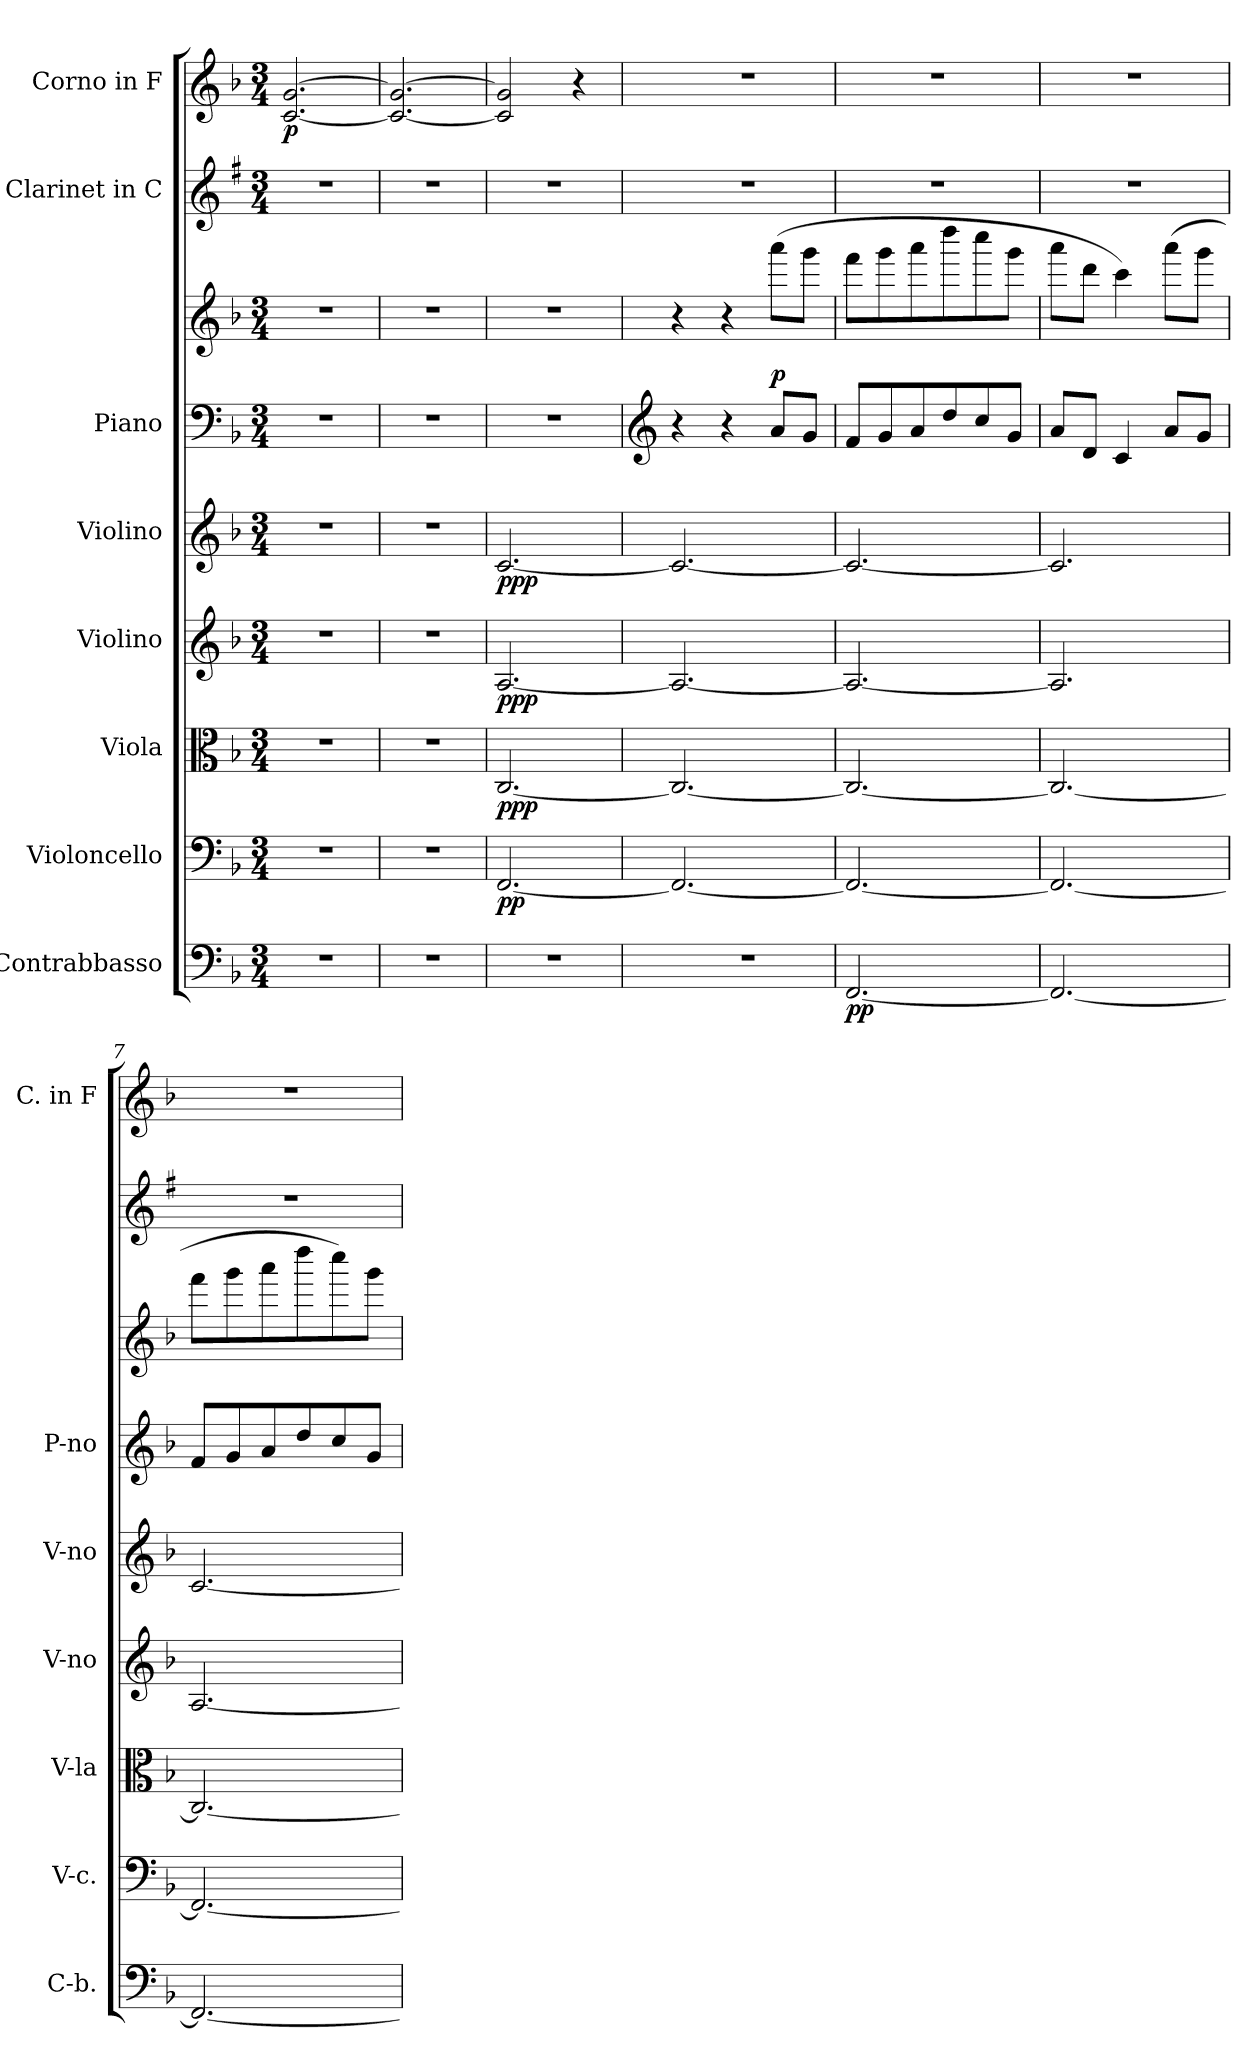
**kern	**dynam	**kern	**dynam	**kern	**dynam	**kern	**dynam	**kern	**dynam	**kern	**kern	**dynam	**kern	**kern	**dynam
*part8	*part8	*part7	*part7	*part6	*part6	*part5	*part5	*part4	*part4	*part3	*part3	*part3	*part2	*part1	*part1
*staff9	*staff9	*staff8	*staff8	*staff7	*staff7	*staff6	*staff6	*staff5	*staff5	*staff4	*staff3	*staff3/4	*staff2	*staff1	*staff1
*I"Contrabbasso	*	*I"Violoncello	*	*I"Viola	*	*I"Violino	*	*I"Violino	*	*I"Piano	*	*	*I"Clarinet in C	*I"Corno in F	*
*I'C-b.	*	*I'V-c.	*	*I'V-la	*	*I'V-no	*	*I'V-no	*	*I'P-no	*	*	*	*I'C. in F	*
*clefF4	*	*clefF4	*	*clefC3	*	*clefG2	*	*clefG2	*	*clefF4	*clefG2	*	*clefG2	*clefG2	*
*ITrd7c12	*	*	*	*	*	*	*	*	*	*	*	*	*ITrd1c2	*ITrd4c7	*
*k[b-]	*	*k[b-]	*	*k[b-]	*	*k[b-]	*	*k[b-]	*	*k[b-]	*k[b-]	*	*k[b-]	*k[b-e-]	*
*M3/4	*	*M3/4	*	*M3/4	*	*M3/4	*	*M3/4	*	*M3/4	*M3/4	*	*M3/4	*M3/4	*
*MM85	*	*MM85	*	*MM85	*	*MM85	*	*MM85	*	*MM85	*MM85	*	*MM85	*MM85	*
=1	=1	=1	=1	=1	=1	=1	=1	=1	=1	=1	=1	=1	=1	=1	=1
!	!	!	!	!	!	!	!	!	!	!	!	!	!	!	!LO:DY:b
2.r	.	2.r	.	2.r	.	2.r	.	2.r	.	2.r	2.r	.	2.r	[2.F/ [2.c/	p
=2	=2	=2	=2	=2	=2	=2	=2	=2	=2	=2	=2	=2	=2	=2	=2
2.r	.	2.r	.	2.r	.	2.r	.	2.r	.	2.r	2.r	.	2.r	2.F/_ 2.c/_	.
=3	=3	=3	=3	=3	=3	=3	=3	=3	=3	=3	=3	=3	=3	=3	=3
!	!	!	!LO:DY:b	!	!LO:DY:b	!	!LO:DY:b	!	!LO:DY:b	!	!	!	!	!	!
2.r	.	[2.FF/	pp	[2.C/	ppp	[2.A/	ppp	[2.c/	ppp	2.r	2.r	.	2.r	2F/] 2c/]	.
.	.	.	.	.	.	.	.	.	.	.	.	.	.	4r	.
=4	=4	=4	=4	=4	=4	=4	=4	=4	=4	=4	=4	=4	=4	=4	=4
*	*	*	*	*	*	*	*	*	*	*clefG2	*	*	*	*	*
2.r	.	2.FF/_	.	2.C/_	.	2.A/_	.	2.c/_	.	4r	4r	.	2.r	2.r	.
.	.	.	.	.	.	.	.	.	.	4r	4r	.	.	.	.
!	!	!	!	!	!	!	!	!	!	!	!	!LO:DY:a=2	!	!	!
.	.	.	.	.	.	.	.	.	.	8a/L	(8aaa\L	p	.	.	.
.	.	.	.	.	.	.	.	.	.	8g/J	8ggg\J	.	.	.	.
=5	=5	=5	=5	=5	=5	=5	=5	=5	=5	=5	=5	=5	=5	=5	=5
!	!LO:DY:b	!	!	!	!	!	!	!	!	!	!	!	!	!	!
[2.FFF/	pp	2.FF/_	.	2.C/_	.	2.A/_	.	2.c/_	.	8f/L	8fff\L	.	2.r	2.r	.
.	.	.	.	.	.	.	.	.	.	8g/	8ggg\	.	.	.	.
.	.	.	.	.	.	.	.	.	.	8a/	8aaa\	.	.	.	.
.	.	.	.	.	.	.	.	.	.	8dd/	8dddd\	.	.	.	.
.	.	.	.	.	.	.	.	.	.	8cc/	8cccc\	.	.	.	.
.	.	.	.	.	.	.	.	.	.	8g/J	8ggg\J	.	.	.	.
=6	=6	=6	=6	=6	=6	=6	=6	=6	=6	=6	=6	=6	=6	=6	=6
2.FFF/_	.	2.FF/_	.	2.C/_	.	2.A/]	.	2.c/]	.	8a/L	8aaa\L	.	2.r	2.r	.
.	.	.	.	.	.	.	.	.	.	8d/J	8ddd\J	.	.	.	.
.	.	.	.	.	.	.	.	.	.	4c/	4ccc\)	.	.	.	.
.	.	.	.	.	.	.	.	.	.	8a/L	(8aaa\L	.	.	.	.
.	.	.	.	.	.	.	.	.	.	8g/J	8ggg\J	.	.	.	.
=7	=7	=7	=7	=7	=7	=7	=7	=7	=7	=7	=7	=7	=7	=7	=7
2.FFF/_	.	2.FF/_	.	2.C/_	.	[2.A/	.	[2.c/	.	8f/L	8fff\L	.	2.r	2.r	.
.	.	.	.	.	.	.	.	.	.	8g/	8ggg\	.	.	.	.
.	.	.	.	.	.	.	.	.	.	8a/	8aaa\	.	.	.	.
.	.	.	.	.	.	.	.	.	.	8dd/	8dddd\	.	.	.	.
.	.	.	.	.	.	.	.	.	.	8cc/	8cccc\)	.	.	.	.
.	.	.	.	.	.	.	.	.	.	8g/J	8ggg\J	.	.	.	.
=	=	=	=	=	=	=	=	=	=	=	=	=	=	=	=
*-	*-	*-	*-	*-	*-	*-	*-	*-	*-	*-	*-	*-	*-	*-	*-
